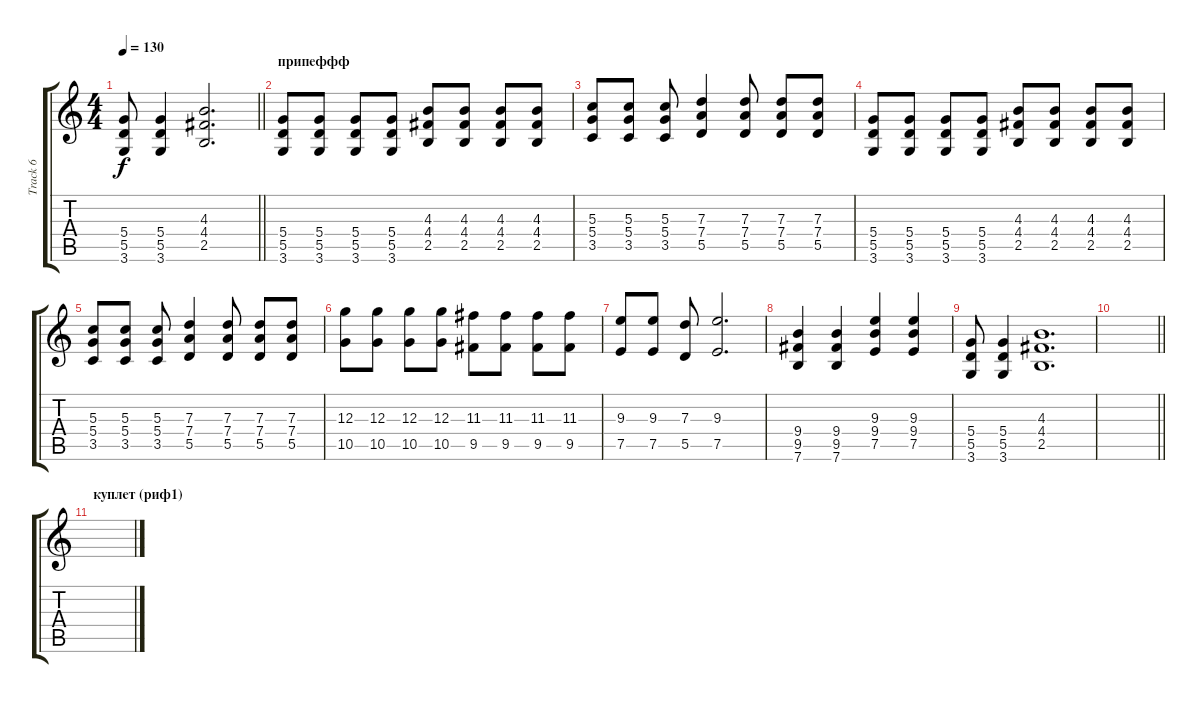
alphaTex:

\track ("Track 6" "Track 6") {instrument distortionguitar}
\staff {score tabs}
\tuning (E4 B3 G3 D3 A2 E2) {hide}
\ts (4 4)
\tempo 130
\clef g2
\barLineRight lightlight
\ks c
(5.4 5.5 3.6).8{dy f} (5.4 5.5 3.6).4 (4.3 4.4 2.5).2{d} |
\section ("" "припеффф")
(5.4 5.5 3.6).8 (5.4 5.5 3.6).8 (5.4 5.5 3.6).8 (5.4 5.5 3.6).8 (4.3 4.4 2.5).8 (4.3 4.4 2.5).8 (4.3 4.4 2.5).8 (4.3 4.4 2.5).8 |
(5.3 5.4 3.5).8 (5.3 5.4 3.5).8 (5.3 5.4 3.5).8 (7.3 7.4 5.5).4 (7.3 7.4 5.5).8 (7.3 7.4 5.5).8 (7.3 7.4 5.5).8 |
(5.4 5.5 3.6).8 (5.4 5.5 3.6).8 (5.4 5.5 3.6).8 (5.4 5.5 3.6).8 (4.3 4.4 2.5).8 (4.3 4.4 2.5).8 (4.3 4.4 2.5).8 (4.3 4.4 2.5).8 |
(5.3 5.4 3.5).8 (5.3 5.4 3.5).8 (5.3 5.4 3.5).8 (7.3 7.4 5.5).4 (7.3 7.4 5.5).8 (7.3 7.4 5.5).8 (7.3 7.4 5.5).8 |
(12.3 10.5).8 (12.3 10.5).8 (12.3 10.5).8 (12.3 10.5).8 (11.3 9.5).8 (11.3 9.5).8 (11.3 9.5).8 (11.3 9.5).8 |
(9.3 7.5).8 (9.3 7.5).8 (7.3 5.5).8 (9.3 7.5).2{d} |
(9.4 9.5 7.6).4 (9.4 9.5 7.6).4 (9.3 9.4 7.5).4 (9.3 9.4 7.5).4 |
(5.4 5.5 3.6).8 (5.4 5.5 3.6).4 (4.3 4.4 2.5).1{d} |
\barLineRight lightlight
|
\section ("" "куплет (риф1)")
